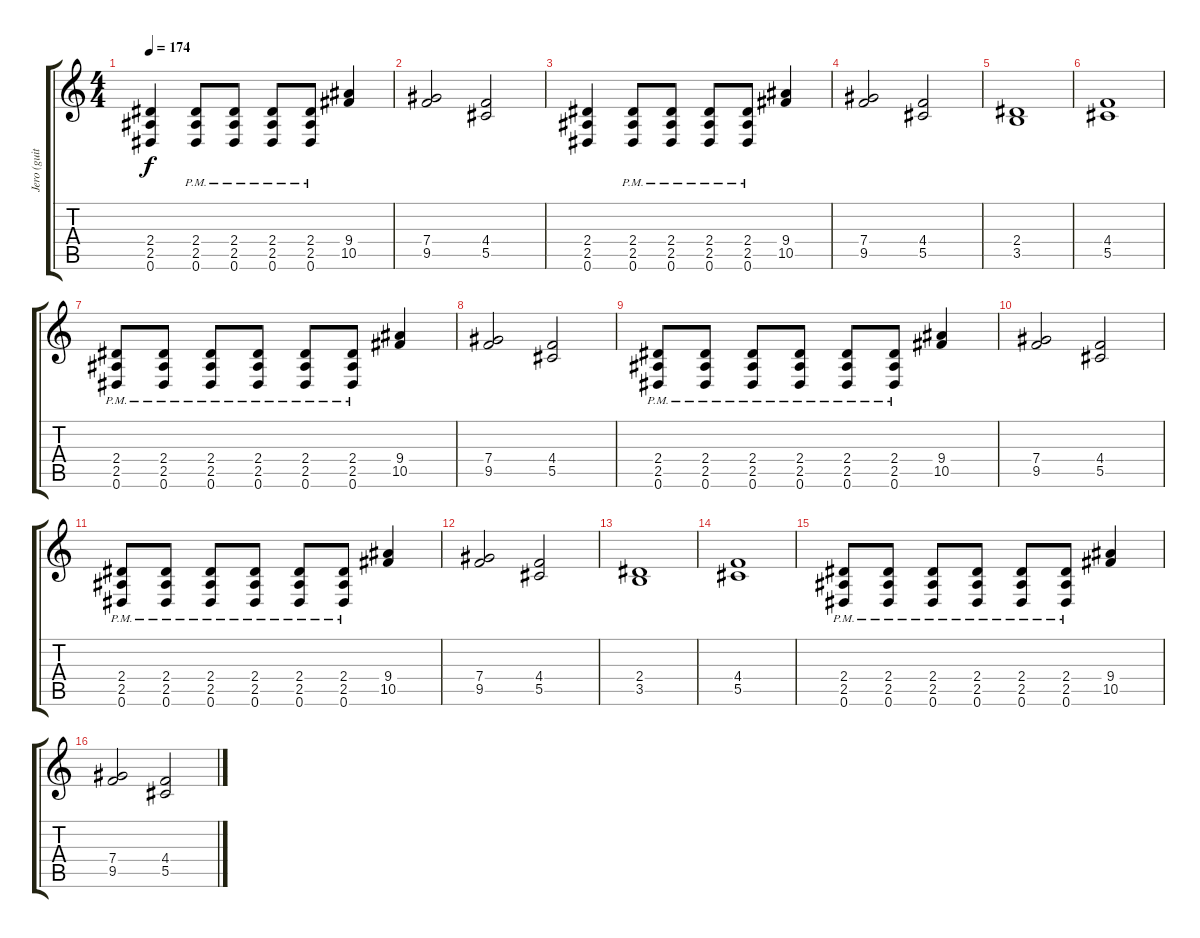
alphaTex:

\track ("Jero (guitarra)" "Jero (guit") {instrument distortionguitar}
\staff {score tabs}
\tuning (Eb4 Bb3 Gb3 Db3 Ab2 Eb2) {hide}
\ts (4 4)
\tempo 174
\clef g2
\ks c
(2.4 2.5 0.6).4{dy f} (2.4{pm} 2.5{pm} 0.6{pm}).8 (2.4{pm} 2.5{pm} 0.6{pm}).8 (2.4{pm} 2.5{pm} 0.6{pm}).8 (2.4{pm} 2.5{pm} 0.6{pm}).8 (9.4 10.5).4 |
(7.4 9.5).2 (4.4 5.5).2 |
(2.4 2.5 0.6).4 (2.4{pm} 2.5{pm} 0.6{pm}).8 (2.4{pm} 2.5{pm} 0.6{pm}).8 (2.4{pm} 2.5{pm} 0.6{pm}).8 (2.4{pm} 2.5{pm} 0.6{pm}).8 (9.4 10.5).4 |
(7.4 9.5).2 (4.4 5.5).2 |
(2.4 3.5).1 |
(4.4 5.5).1 |
(2.4{pm} 2.5{pm} 0.6{pm}).8 (2.4{pm} 2.5{pm} 0.6{pm}).8 (2.4{pm} 2.5{pm} 0.6{pm}).8 (2.4{pm} 2.5{pm} 0.6{pm}).8 (2.4{pm} 2.5{pm} 0.6{pm}).8 (2.4{pm} 2.5{pm} 0.6{pm}).8 (9.4 10.5).4 |
(7.4 9.5).2 (4.4 5.5).2 |
(2.4{pm} 2.5{pm} 0.6{pm}).8 (2.4{pm} 2.5{pm} 0.6{pm}).8 (2.4{pm} 2.5{pm} 0.6{pm}).8 (2.4{pm} 2.5{pm} 0.6{pm}).8 (2.4{pm} 2.5{pm} 0.6{pm}).8 (2.4{pm} 2.5{pm} 0.6{pm}).8 (9.4 10.5).4 |
(7.4 9.5).2 (4.4 5.5).2 |
(2.4{pm} 2.5{pm} 0.6{pm}).8 (2.4{pm} 2.5{pm} 0.6{pm}).8 (2.4{pm} 2.5{pm} 0.6{pm}).8 (2.4{pm} 2.5{pm} 0.6{pm}).8 (2.4{pm} 2.5{pm} 0.6{pm}).8 (2.4{pm} 2.5{pm} 0.6{pm}).8 (9.4 10.5).4 |
(7.4 9.5).2 (4.4 5.5).2 |
(2.4 3.5).1 |
(4.4 5.5).1 |
(2.4{pm} 2.5{pm} 0.6{pm}).8 (2.4{pm} 2.5{pm} 0.6{pm}).8 (2.4{pm} 2.5{pm} 0.6{pm}).8 (2.4{pm} 2.5{pm} 0.6{pm}).8 (2.4{pm} 2.5{pm} 0.6{pm}).8 (2.4{pm} 2.5{pm} 0.6{pm}).8 (9.4 10.5).4 |
(7.4 9.5).2 (4.4 5.5).2
